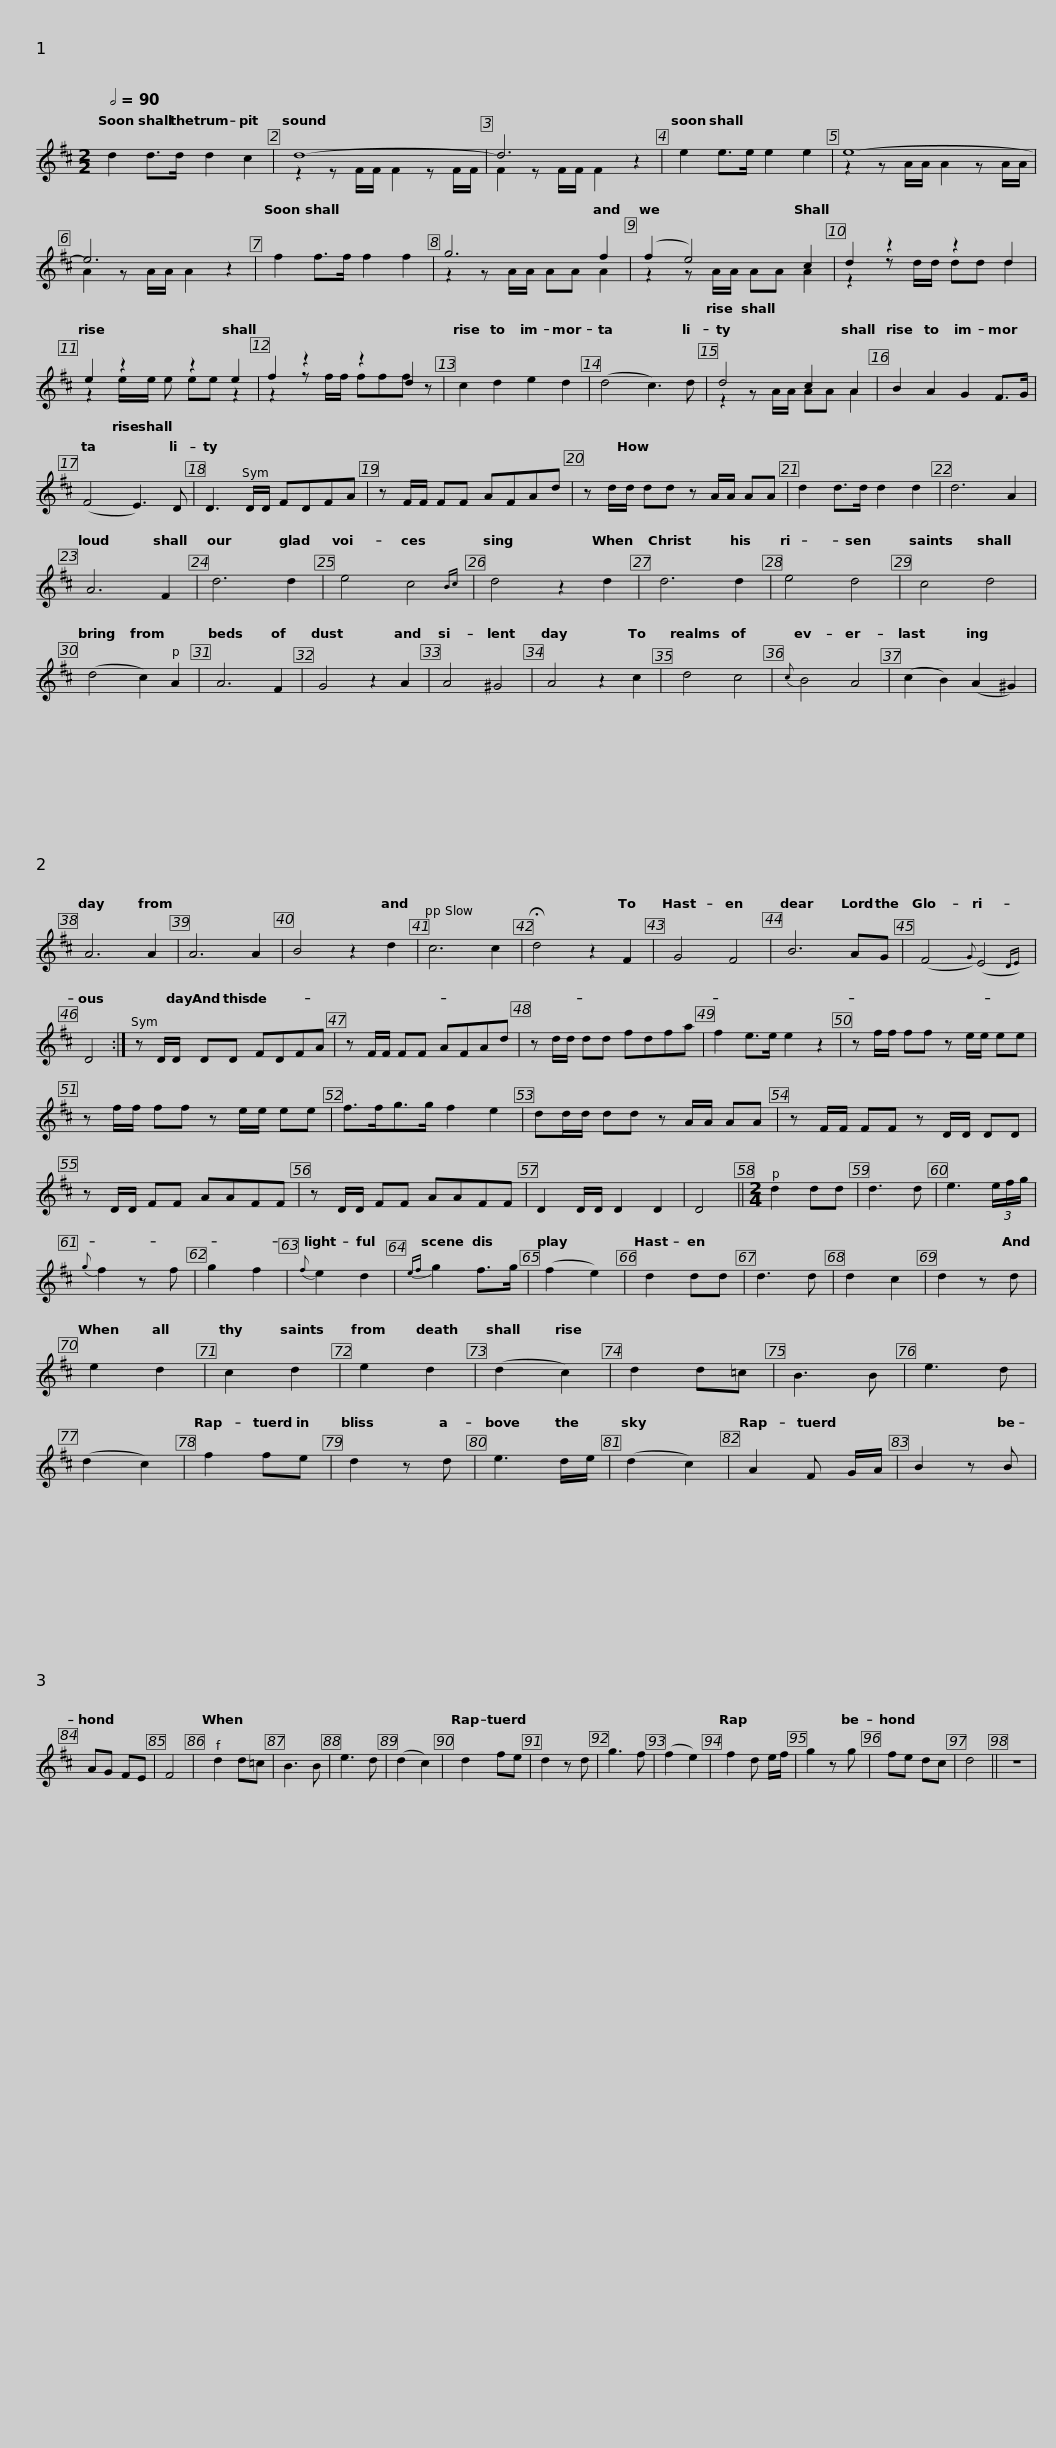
X:1
%%score ( 1 2 )
L:1/8
Q:1/2=90
M:2/2
I:linebreak $
K:D
V:1 treble
V:2 treble
V:1
 d2 d>d d2 c2 | d8- | d6 z2 | e2 e>e e2 e2 | e8- |$ %5
 e6 z2 | f2 f>f f2 f2 | g6 f2 | (f2 e4) c2 | d2 z2 z2 d2 |$ %10
 e2 z2 z2 e2 | f2 z2 z2 d2 | c2 d2 e2 d2 | (d4 c3) d | d4 c2 A2 | %15
 B2 A2 G2 F>G |$ (F4 E3) D | D3 D/D/ FDFA | z F/F/ FF AFAd | z d/d/ dd z A/A/ AA | %20
 d2 d>d d2 d2 | d6 A2 | A6 F2 |$ d6 d2 | e4 c4{Bc} | %25
 d4 z2 d2 | d6 d2 | e4 d4 | c4 d4 | (d4 c2) A2 | %30
 A6 F2 | G4 z2 A2 |$ A4 ^G4 | A4 z2 c2 | d4 c4 | %35
{c} B4 A4 | (c2 B2) (A2 ^G2) | A6 A2 | A6 A2 | B4 z2 d2 | %40
 c6 c2 | !fermata!d4 z2 F2 |$ G4 F4 | B6 AG | (F4{G)} (E4{DE)} | %45
 D4 :| z D/D/ DD FDFA | z F/F/ FF AFAd |$ z d/d/ dd fdfa | f2 e>e e2 z2 | %50
 z f/f/ ff z e/e/ ee | z f/f/ ff z e/e/ ee | f>fg>g f2 e2 |$ dd/d/ dd z A/A/ AA | z F/F/ FF z D/D/ DD | %55
 z D/D/ FF AAFF | z D/D/ FF AAFF | D2 D/D/ D2 D2 | D4 ||$[M:2/4] d2 dd | %60
 d3 d | e3 (3e/f/g/ |{g} f2 z f | g2 f2 |{f} e2 d2 | %65
{ef} g2 f>g | (f2 e2) | d2 dd | d3 d | d2 c2 |$ %70
 d2 z d | e2 d2 | c2 d2 | e2 d2 | (d2 c2) | %75
 d2 d=c | B3 B | e3 d | (d2 c2) | f2 fe |$ %80
 d2 z d | e3 d/e/ | (d2 c2) | A2 F G/A/ | B2 z B | %85
 AG FE | F4 | d2 d=c | B3 B | e3 d | %90
 (d2 c2) |$ d2 fe | d2 z d | g3 f | (f2 e2) | %95
 f2 d e/f/ | g2 z g | fe dc | d4 || z4 | %100
V:2
 x8 | z2 z F/F/ F2 z F/F/ | F2 z F/F/ F2 z2 | x8 | z2 z A/A/ A2 z A/A/ |$ %5
 A2 z A/A/ A2 z2 | x8 | z2 z A/A/ AA A2 | z2 z A/A/ AA A2 | z2 z d/d/ dd d2 |$ %10
 z2 e/e/ e ee z2 | z2 z f/f/ fff z | x8 | x8 | z2 z A/A/ AA A2 | %15
 x8 |$ x8 | x8 | x8 | x8 | %20
 x8 | x8 | x8 |$ x8 | x8 | %25
 x8 | x8 | x8 | x8 | x8 | %30
 x8 | x8 |$ x8 | x8 | x8 | %35
 x8 | x8 | x8 | x8 | x8 | %40
 x8 | x8 |$ x8 | x8 | x8 | %45
 x4 :| x8 | x8 |$ x8 | x8 | %50
 x8 | x8 | x8 |$ x8 | x8 | %55
 x8 | x8 | x7 | x4 ||$[M:2/4] x4 | %60
 x4 | x4 | x4 | x4 | x4 | %65
 x4 | x4 | x4 | x4 | x4 |$ %70
 x4 | x4 | x4 | x4 | x4 | %75
 x4 | x4 | x4 | x4 | x4 |$ %80
 x4 | x4 | x4 | x4 | x4 | %85
 x4 | x4 | x4 | x4 | x4 | %90
 x4 |$ x4 | x4 | x4 | x4 | %95
 x4 | x4 | x4 | x4 || x4 | %100
